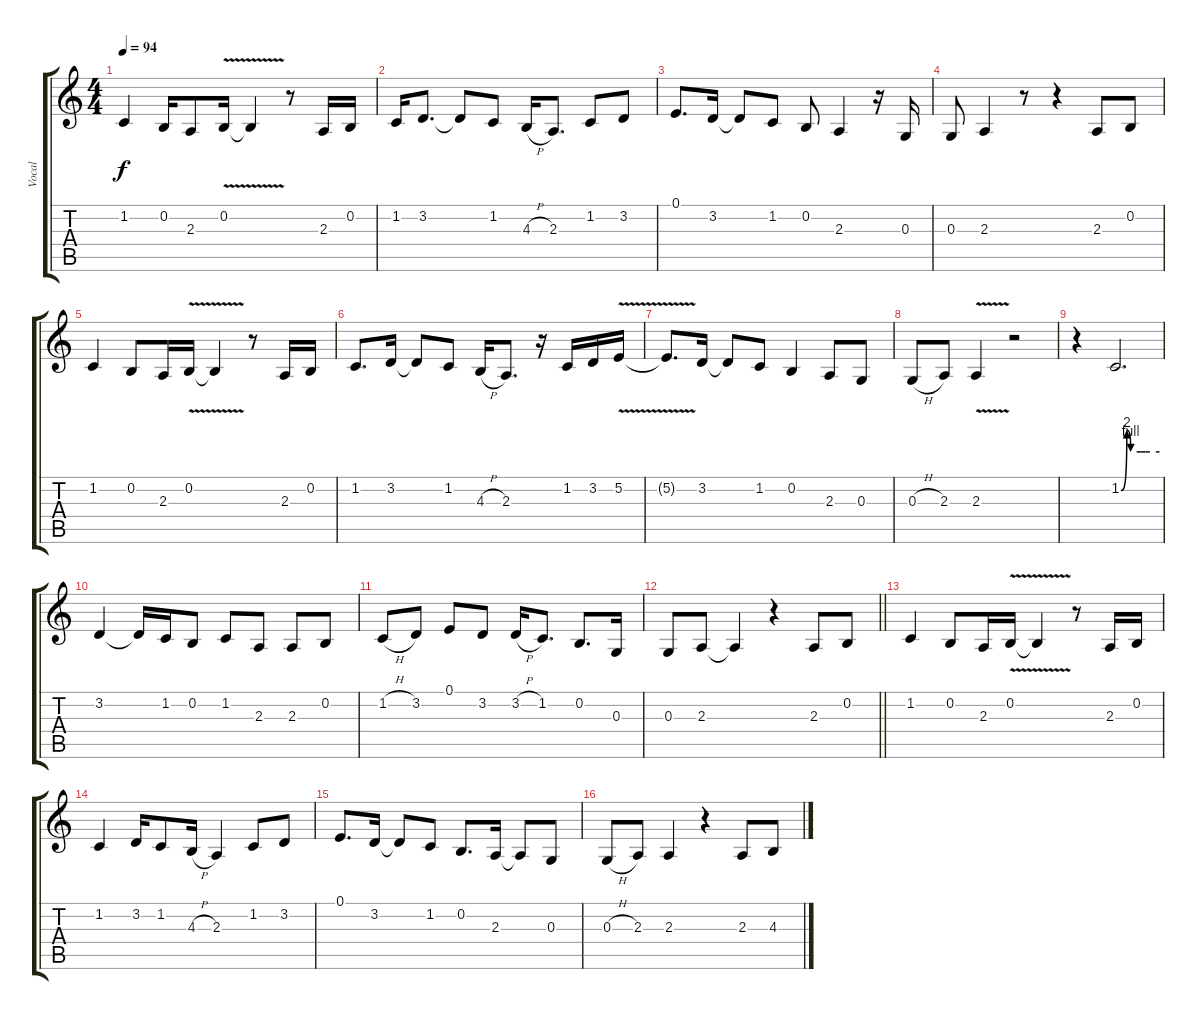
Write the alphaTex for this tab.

\track ("Vocal" "Vocal") {instrument cello}
\staff {score tabs}
\tuning (E4 B3 G3 D3 A2 E2) {hide}
\ts (4 4)
\tempo 94
\clef g2
\ks c
1.2.4{dy f} 0.2.16 2.3.8 0.2{v}.16 0.2{t}.4 r.8 2.3.16 0.2.16 |
1.2.16 3.2.8{d} 3.2{t}.8 1.2.8 4.3{h}.16 2.3.8{d} 1.2.8 3.2.8 |
0.1.8{d} 3.2.16 3.2{t}.8 1.2.8 0.2.8 2.3.4 r.16 0.3.16 |
0.3.8 2.3.4 r.8 r.4 2.3.8 0.2.8 |
1.2.4 0.2.8 2.3.16 0.2{v}.16 0.2{t}.4 r.8 2.3.16 0.2.16 |
1.2.8{d} 3.2.16 3.2{t}.8 1.2.8 4.3{h}.16 2.3.8{d} r.16 1.2.16 3.2.16 5.2{v}.16 |
5.2{t}.8{d} 3.2.16 3.2{t}.8 1.2.8 0.2.4 2.3.8 0.3.8 |
0.3{h}.8 2.3.8 2.3{v}.4 r.2 |
r.4 1.2{be (custom 0 0 9 8 15 4 30 4 38 4 45 4 60 4)}.2{d} |
3.2.4 3.2{t}.16 1.2.16 0.2.8 1.2.8 2.3.8 2.3.8 0.2.8 |
1.2{h}.8 3.2.8 0.1.8 3.2.8 3.2{h}.16 1.2.8{d} 0.2.8{d} 0.3.16 |
\barLineRight lightlight
0.3.8 2.3.8 2.3{t}.4 r.4 2.3.8 0.2.8 |
1.2.4 0.2.8 2.3.16 0.2{v}.16 0.2{t}.4 r.8 2.3.16 0.2.16 |
1.2.4 3.2.16 1.2.8 4.3{h}.16 2.3.4 1.2.8 3.2.8 |
0.1.8{d} 3.2.16 3.2{t}.8 1.2.8 0.2.8{d} 2.3.16 2.3{t}.8 0.3.8 |
0.3{h}.8 2.3.8 2.3.4 r.4 2.3.8 4.3.8
